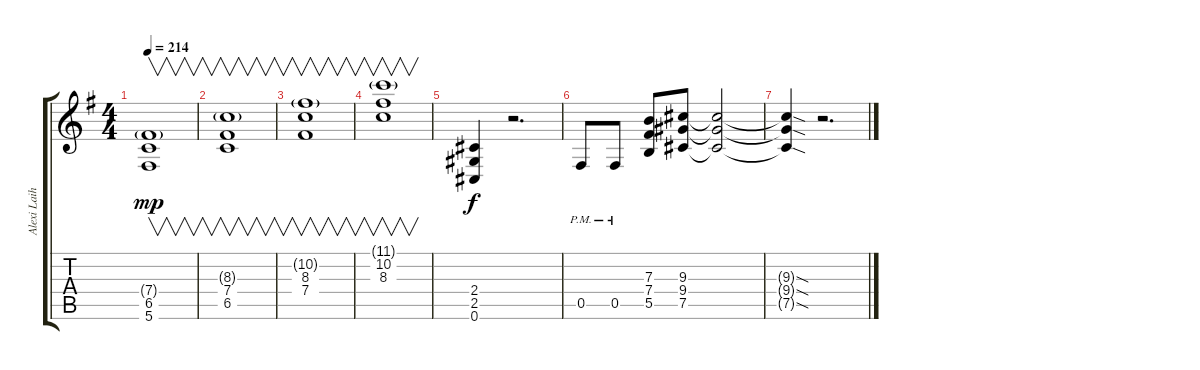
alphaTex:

\track ("Alexi Laiho" "Alexi Laih") {instrument distortionguitar}
\staff {score tabs}
\tuning (Db4 Ab3 E3 B2 Gb2 Db2) {hide}
\ts (4 4)
\tempo 214
\clef g2
\ks g
(7.4{g} 6.5 5.6).1{v dy mp} |
(8.3{g} 7.4 6.5).1{v} |
(10.2{g} 8.3 7.4).1{v} |
(11.1{g} 10.2 8.3).1{v} |
(2.4 2.5 0.6).4{dy f} r.2{d} |
0.5{pm}.8 0.5{pm}.8 (7.3 7.4 5.5).8 (9.3 9.4 7.5).8 (9.3{t} 9.4{t} 7.5{t}).2 |
(9.3{sod t} 9.4{sod t} 7.5{sod t}).4 r.2{d}
